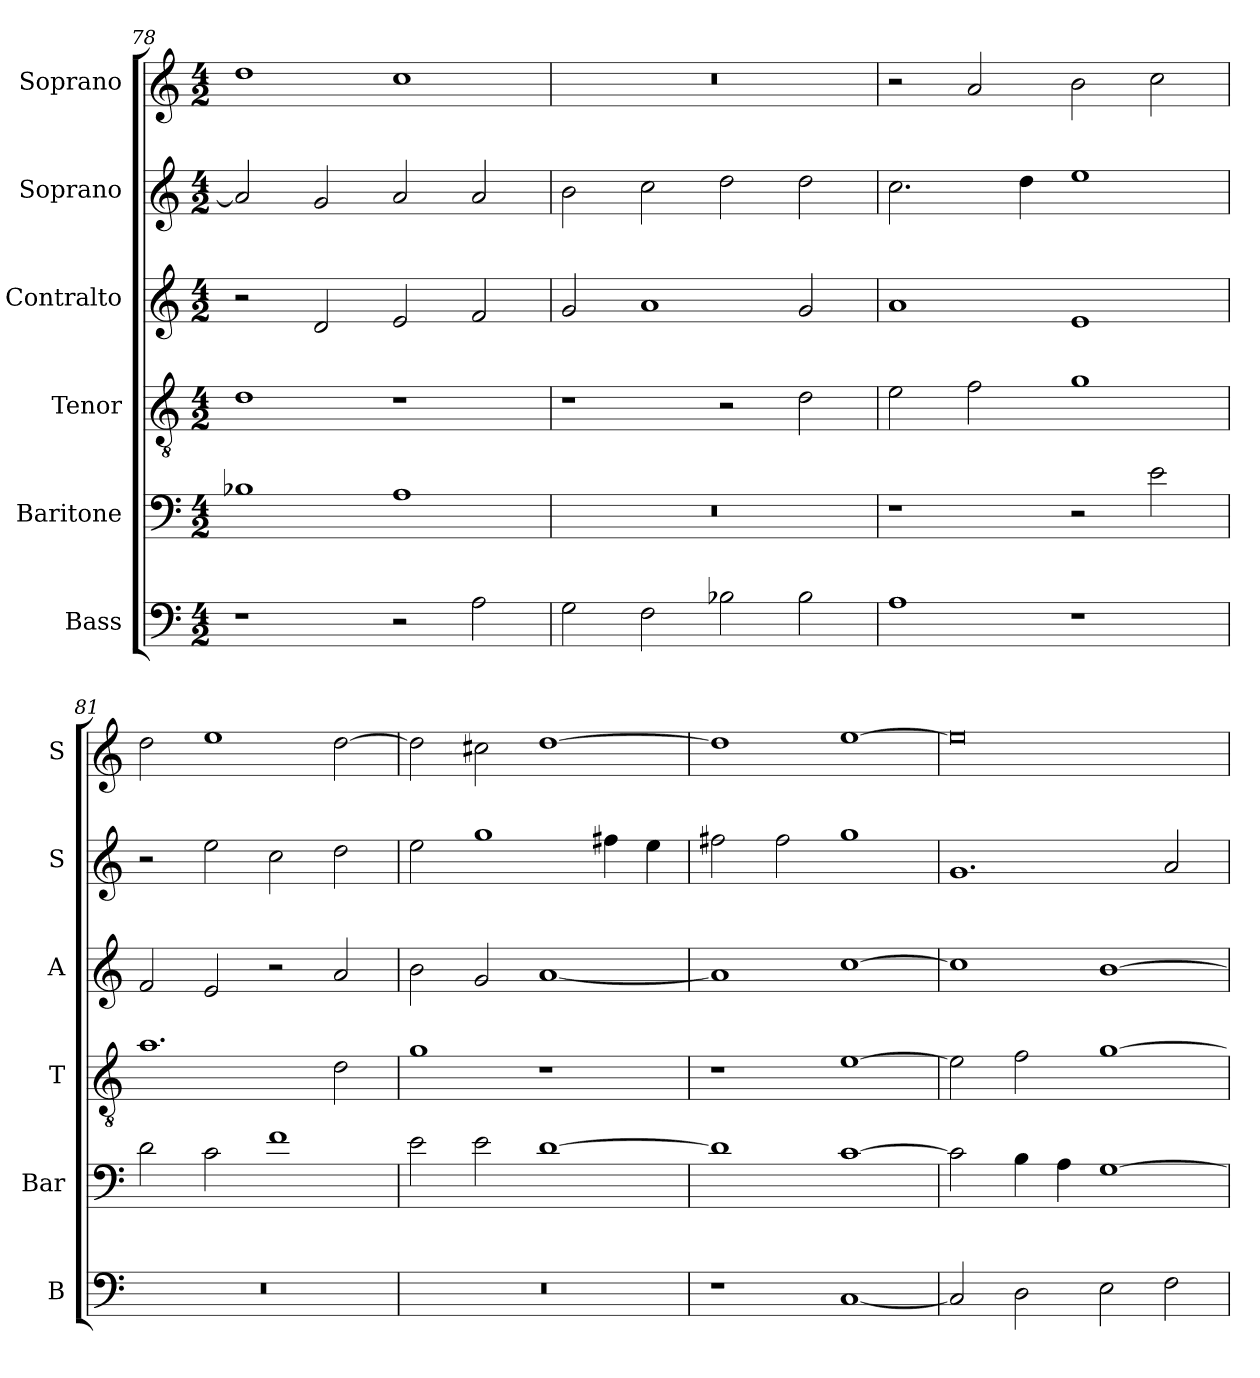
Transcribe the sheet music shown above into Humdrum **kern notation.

**kern	**kern	**kern	**kern	**kern	**kern
*part6	*part5	*part4	*part3	*part2	*part1
*staff6	*staff5	*staff4	*staff3	*staff2	*staff1
*I"Bass	*I"Baritone	*I"Tenor	*I"Contralto	*I"Soprano	*I"Soprano
*I'B	*I'Bar	*I'T	*I'A	*I'S	*I'S
*clefF4	*clefF4	*clefGv2	*clefG2	*clefG2	*clefG2
*k[]	*k[]	*k[]	*k[]	*k[]	*k[]
*G:mix	*G:mix	*G:mix	*G:mix	*G:mix	*G:mix
*M4/2	*M4/2	*M4/2	*M4/2	*M4/2	*M4/2
=78	=78	=78	=78	=78	=78
1r	1B-X	1d	2r	2a]	1dd
.	.	.	2d	2g	.
2r	1A	1r	2e	2a	1cc
2A	.	.	2f	2a	.
=79	=79	=79	=79	=79	=79
2G	0r	1r	2g	2b	0r
2F	.	.	1a	2cc	.
2B-X	.	2r	.	2dd	.
2B-	.	2d	2g	2dd	.
=80	=80	=80	=80	=80	=80
1A	1r	2e	1a	2.cc	2r
.	.	2f	.	.	2a
.	.	.	.	4dd	.
1r	2r	1g	1e	1ee	2b
.	2e	.	.	.	2cc
=81	=81	=81	=81	=81	=81
0r	2d	1.a	2f	2r	2dd
.	2c	.	2e	2ee	1ee
.	1f	.	2r	2cc	.
.	.	2d	2a	2dd	[2dd
=82	=82	=82	=82	=82	=82
0r	2e	1g	2b	2ee	2dd]
.	2e	.	2g	1gg	2cc#X
.	[1d	1r	[1a	.	[1dd
.	.	.	.	4ff#X	.
.	.	.	.	4ee	.
=83	=83	=83	=83	=83	=83
1r	1d]	1r	1a]	2ff#X	1dd]
.	.	.	.	2ff#	.
[1C	[1c	[1e	[1cc	1gg	[1ee
=84	=84	=84	=84	=84	=84
2C]	2c]	2e]	1cc]	1.g	0ee]
2D	4B	2f	.	.	.
.	4A	.	.	.	.
2E	[1G	[1g	[1b	.	.
2F	.	.	.	2a	.
=	=	=	=	=	=
*-	*-	*-	*-	*-	*-
